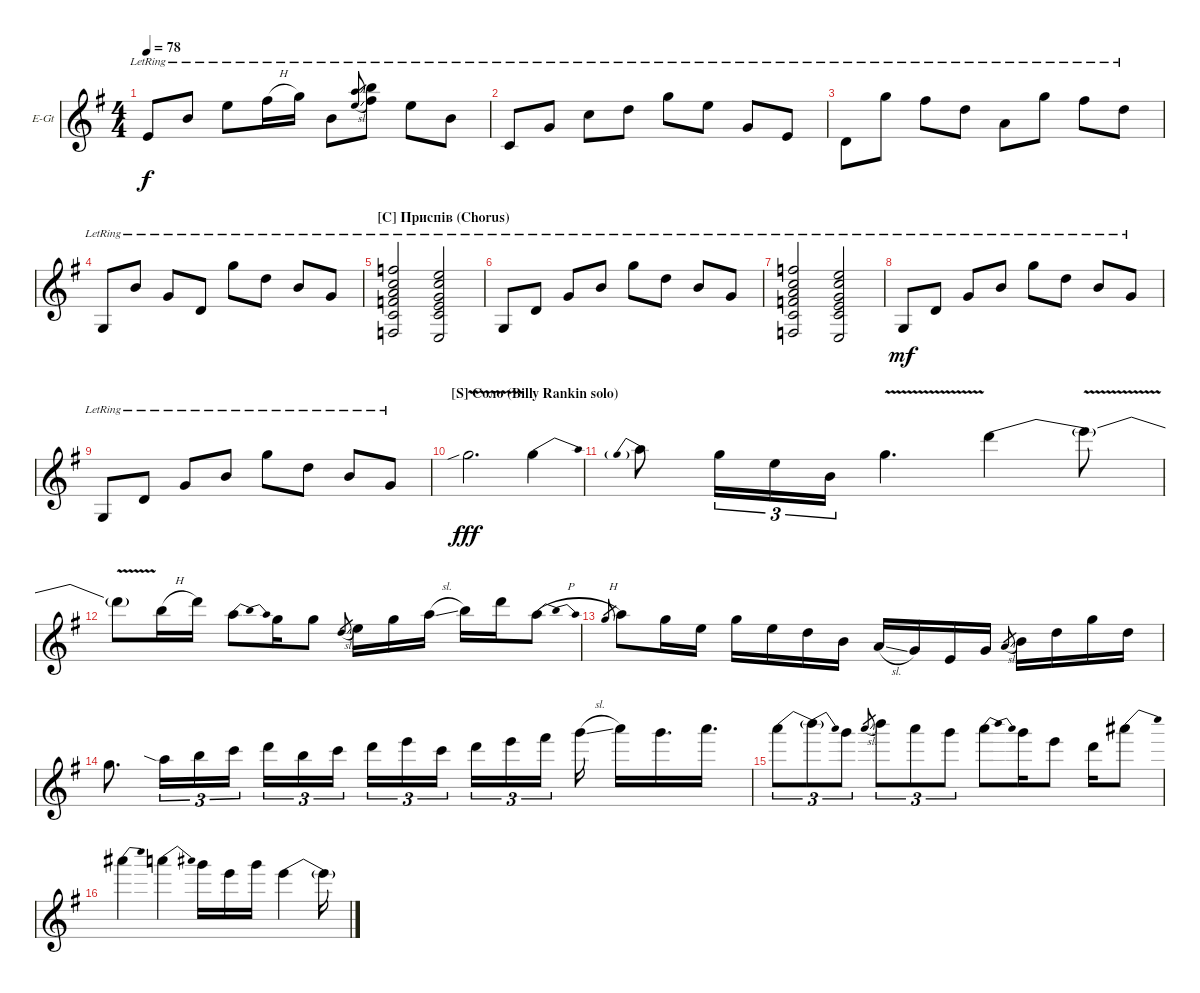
\defaultSystemsLayout 4
\bracketExtendMode groupsimilarinstruments
\firstSystemTrackNameOrientation horizontal
\otherSystemsTrackNameOrientation horizontal
\track ("Electric Guitar (Billy Rankin)" "E-Gt") {instrument electricguitarclean}
\staff {score}
\tuning (E4 B3 G3 D3 A2 E2)
\ts (4 4)
\tempo 78
\clef g2
\ks eminor
2.4{lr}.8{dy f} 0.2{lr}.8 0.1{lr}.8 2.1{h lr}.16 3.1{lr}.16 0.2{lr}.8 (5.1{sl lr} 5.2{sl lr}).8{gr} (7.2{lr} 7.1{lr}).8 5.2{lr}.8 4.3{lr}.8 |
3.5{lr}.8 0.3{lr}.8 1.2{lr}.8 3.2{lr}.8 3.1{lr}.8 0.1{lr}.8 0.3{lr}.8 2.4{lr}.8 |
0.4{lr}.8 3.1{lr}.8 2.1{lr}.8 3.2{lr}.8 2.3{lr}.8 3.1{lr}.8 2.1{lr}.8 3.2{lr}.8 |
3.6{lr}.8 4.3{lr}.8 5.4{lr}.8 5.5{lr}.8 3.1{lr}.8 3.2{lr}.8 4.3{lr}.8 5.4{lr}.8 |
\section ("C" "Приспів (Chorus)")
(1.6{lr} 3.5{lr} 3.4{lr} 2.3{lr} 1.2{lr} 1.1{lr}).2 (0.6{lr} 3.5{lr} 2.4{lr} 0.3{lr} 1.2{lr} 0.1{lr}).2 |
3.6{lr}.8 5.5{lr}.8 5.4{lr}.8 4.3{lr}.8 3.1{lr}.8 3.2{lr}.8 4.3{lr}.8 5.4{lr}.8 |
(1.6{lr} 3.5{lr} 3.4{lr} 2.3{lr} 1.2{lr} 1.1{lr}).2 (0.6{lr} 3.5{lr} 2.4{lr} 0.3{lr} 1.2{lr} 0.1{lr}).2 |
3.6{lr}.8{dy mf} 5.5{lr}.8 5.4{lr}.8 4.3{lr}.8 3.1{lr}.8 3.2{lr}.8 4.3{lr}.8 5.4{lr}.8 |
3.6{lr}.8 5.5{lr}.8 5.4{lr}.8 4.3{lr}.8 3.1{lr}.8 3.2{lr}.8 4.3{lr}.8 5.4{lr}.8 |
\section ("S" "Соло (Billy Rankin solo)")
8.2{v sib}.2{d dy fff} 8.2{be (bend 0 0 15 4)}.4 |
8.2{be (prebend 0 4 60 4)}.8 8.2.16{tu (3 2)} 9.3.16{tu (3 2)} 9.4{pm}.16{tu (3 2)} 8.2{v}.4{d} 10.1{be (bend 0 0 15 4)}.4 10.1{v t}.8 |
10.1{be (hold 0 0 60 0) v t}.8 7.1{h}.16 10.1.16 10.2{be (bendrelease 0 0 10.2 4 20.4 4 30 0)}.8 8.2.16 8.2.8 7.3{sl}.8{gr} 9.3.16 8.2.16 10.2{sl}.16 12.2.16 10.1.16 10.2{be (bendrelease 0 0 10.2 4 20.4 4 30 0) h}.8 |
8.2{h}.8{gr} 10.2.8 8.2.16 9.3.16 8.2.16 9.3.16 7.3.16 9.4.16 7.4{sl}.16 5.4.16 7.5.16 5.4.16 7.4{sl}.8{gr} 9.4.16 7.3.16 8.2.16 7.3.16 |
8.2.8{d} 14.3{sia}.16{tu (3 2)} 12.2.16{tu (3 2)} 13.2.16{tu (3 2)} 15.2.16{tu (3 2)} 12.2.16{tu (3 2)} 13.2.16{tu (3 2)} 15.2.16{tu (3 2)} 12.1.16{tu (3 2)} 13.2.16{tu (3 2)} 15.2.16{tu (3 2)} 12.1.16{tu (3 2)} 14.1.16{tu (3 2)} 15.1{sl}.16 17.1.16 15.1.16{d} 17.1.16{d} |
17.1{be (bend 0 0 9 4)}.8{tu (3 2)} 17.1{be (release 0 4 15 0) t}.8{tu (3 2)} 15.1.8{tu (3 2)} 17.1{sl}.8{gr} 19.1.8{tu (3 2)} 17.1.8{tu (3 2)} 15.1.8{tu (3 2)} 17.1{be (bendrelease 0 0 10.2 4 20.4 4 30 0)}.8 15.1.16 17.2.8 15.2.16 18.1{be (bend 0 0 15 4)}.8 |
18.1{be (bend 0 0 15 4)}.4 17.1{be (bend 0 0 14.399999999999999 2)}.4 15.1.16 17.2.16 15.1.16 17.2{be (bendrelease 0 0 4.2 6 34.199999999999996 6 60 0)}.4 17.2{t}.16
